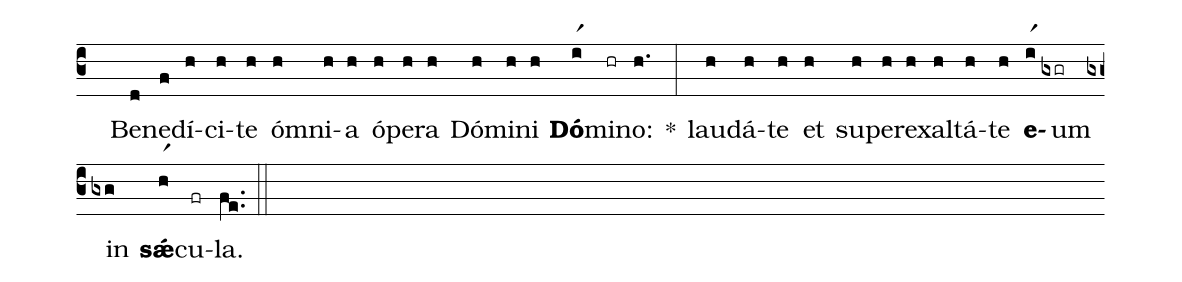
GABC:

%%
(c3)
( )Be(d)ne(f)dí(h)ci(h)te(h) óm(h)ni(h)a(h) ó(h)pe(h)ra(h) Dó(h)mi(h)ni(h) <b>Dó</b>(ir1)mi(hr)no:(h.) *(:)
lau(h)dá(h)te(h) et(h) su(h)per(h)ex(h)al(h)tá(h)te(h) <b>e</b>(ir1)um(gxgr) in(gxg) <b>sǽ</b>(hr1)cu(fr)la.(fe..) (::)
